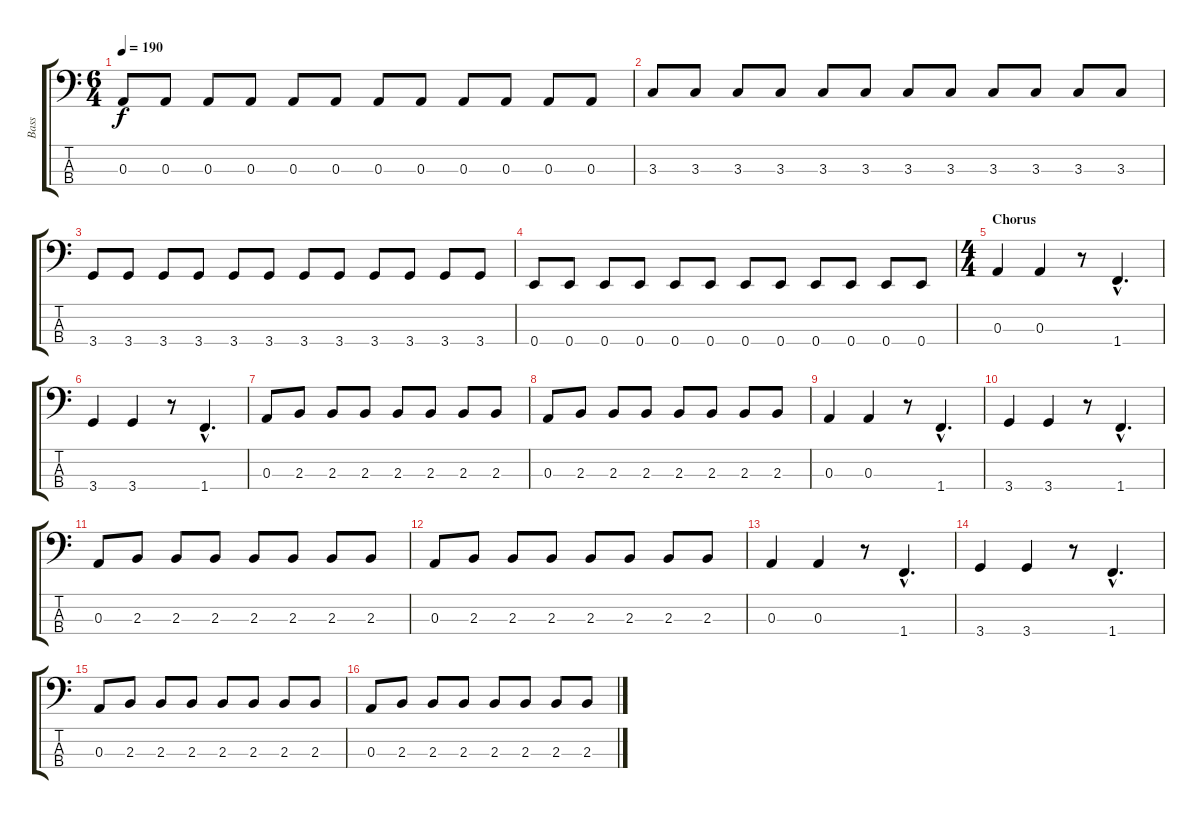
\track ("Bass" "Bass") {instrument electricbassfinger}
\staff {score tabs}
\tuning (G2 D2 A1 E1) {hide}
\ts (6 4)
\tempo 190
\clef f4
\ks c
0.3.8{dy f} 0.3.8 0.3.8 0.3.8 0.3.8 0.3.8 0.3.8 0.3.8 0.3.8 0.3.8 0.3.8 0.3.8 |
3.3.8 3.3.8 3.3.8 3.3.8 3.3.8 3.3.8 3.3.8 3.3.8 3.3.8 3.3.8 3.3.8 3.3.8 |
3.4.8 3.4.8 3.4.8 3.4.8 3.4.8 3.4.8 3.4.8 3.4.8 3.4.8 3.4.8 3.4.8 3.4.8 |
0.4.8 0.4.8 0.4.8 0.4.8 0.4.8 0.4.8 0.4.8 0.4.8 0.4.8 0.4.8 0.4.8 0.4.8 |
\ts (4 4)
\section ("" "Chorus")
0.3.4 0.3.4 r.8 1.4{hac}.4{d} |
3.4.4 3.4.4 r.8 1.4{hac}.4{d} |
0.3.8 2.3.8 2.3.8 2.3.8 2.3.8 2.3.8 2.3.8 2.3.8 |
0.3.8 2.3.8 2.3.8 2.3.8 2.3.8 2.3.8 2.3.8 2.3.8 |
0.3.4 0.3.4 r.8 1.4{hac}.4{d} |
3.4.4 3.4.4 r.8 1.4{hac}.4{d} |
0.3.8 2.3.8 2.3.8 2.3.8 2.3.8 2.3.8 2.3.8 2.3.8 |
0.3.8 2.3.8 2.3.8 2.3.8 2.3.8 2.3.8 2.3.8 2.3.8 |
0.3.4 0.3.4 r.8 1.4{hac}.4{d} |
3.4.4 3.4.4 r.8 1.4{hac}.4{d} |
0.3.8 2.3.8 2.3.8 2.3.8 2.3.8 2.3.8 2.3.8 2.3.8 |
0.3.8 2.3.8 2.3.8 2.3.8 2.3.8 2.3.8 2.3.8 2.3.8
